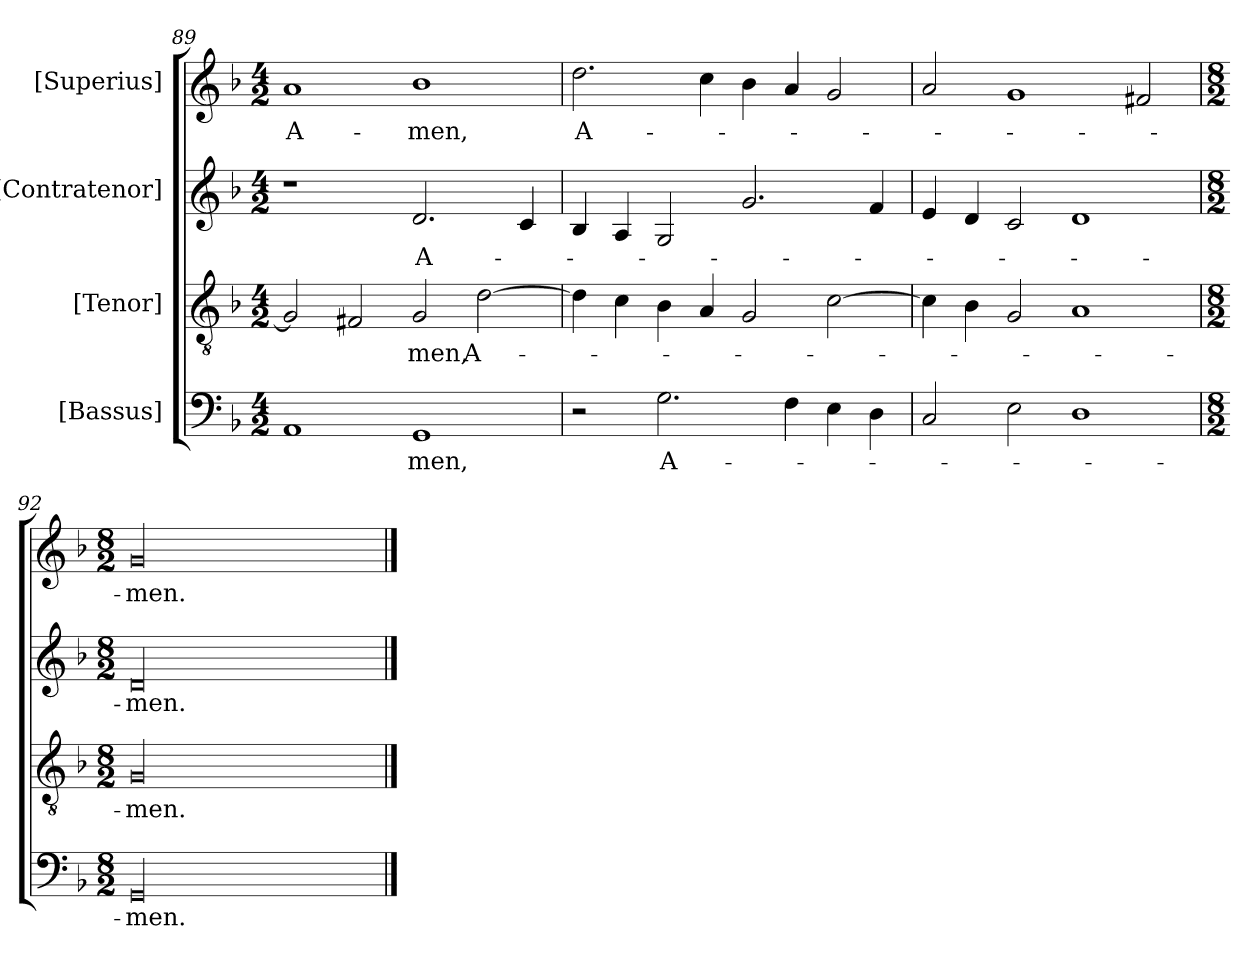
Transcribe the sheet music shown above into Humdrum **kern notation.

**kern	**text	**kern	**text	**kern	**text	**kern	**text
*part4	*part4	*part3	*part3	*part2	*part2	*part1	*part1
*staff4	*staff4	*staff3	*staff3	*staff2	*staff2	*staff1	*staff1
*I"[Bassus]	*	*I"[Tenor]	*	*I"[Contratenor]	*	*I"[Superius]	*
*clefF4	*	*clefGv2	*	*clefG2	*	*clefG2	*
*k[b-]	*	*k[b-]	*	*k[b-]	*	*k[b-]	*
*M4/2	*	*M4/2	*	*M4/2	*	*M4/2	*
=89	=89	=89	=89	=89	=89	=89	=89
1AA/	.	2G/]	.	1r	.	1a/	A-
.	.	2F#X/	.	.	.	.	.
1GG/	-men,	2G/	-men,	2.d/	A-	1b-\	-men,
.	.	[2d\	A-	.	.	.	.
.	.	.	.	4c/	.	.	.
=90	=90	=90	=90	=90	=90	=90	=90
2r	.	4d\]	.	4B-/	.	2.dd\	A-
.	.	4c\	.	4A/	.	.	.
2.G\	A-	4B-\	.	2G/	.	.	.
.	.	4A/	.	.	.	4cc\	.
.	.	2G/	.	2.g/	.	4b-\	.
4F\	.	.	.	.	.	4a/	.
4E\	.	[2c\	.	.	.	2g/	.
4D\	.	.	.	4f/	.	.	.
=91	=91	=91	=91	=91	=91	=91	=91
2C/	.	4c\]	.	4e/	.	2a/	.
.	.	4B-\	.	4d/	.	.	.
2E\	.	2G/	.	2c/	.	1g/	.
1D\	.	1A/	.	1d/	.	.	.
.	.	.	.	.	.	2f#X/	.
=92	=92	=92	=92	=92	=92	=92	=92
*M8/2	*	*M8/2	*	*M8/2	*	*M8/2	*
00GG/	-men.	00G/	-men.	00d/	-men.	00g/	-men.
==	==	==	==	==	==	==	==
*-	*-	*-	*-	*-	*-	*-	*-
